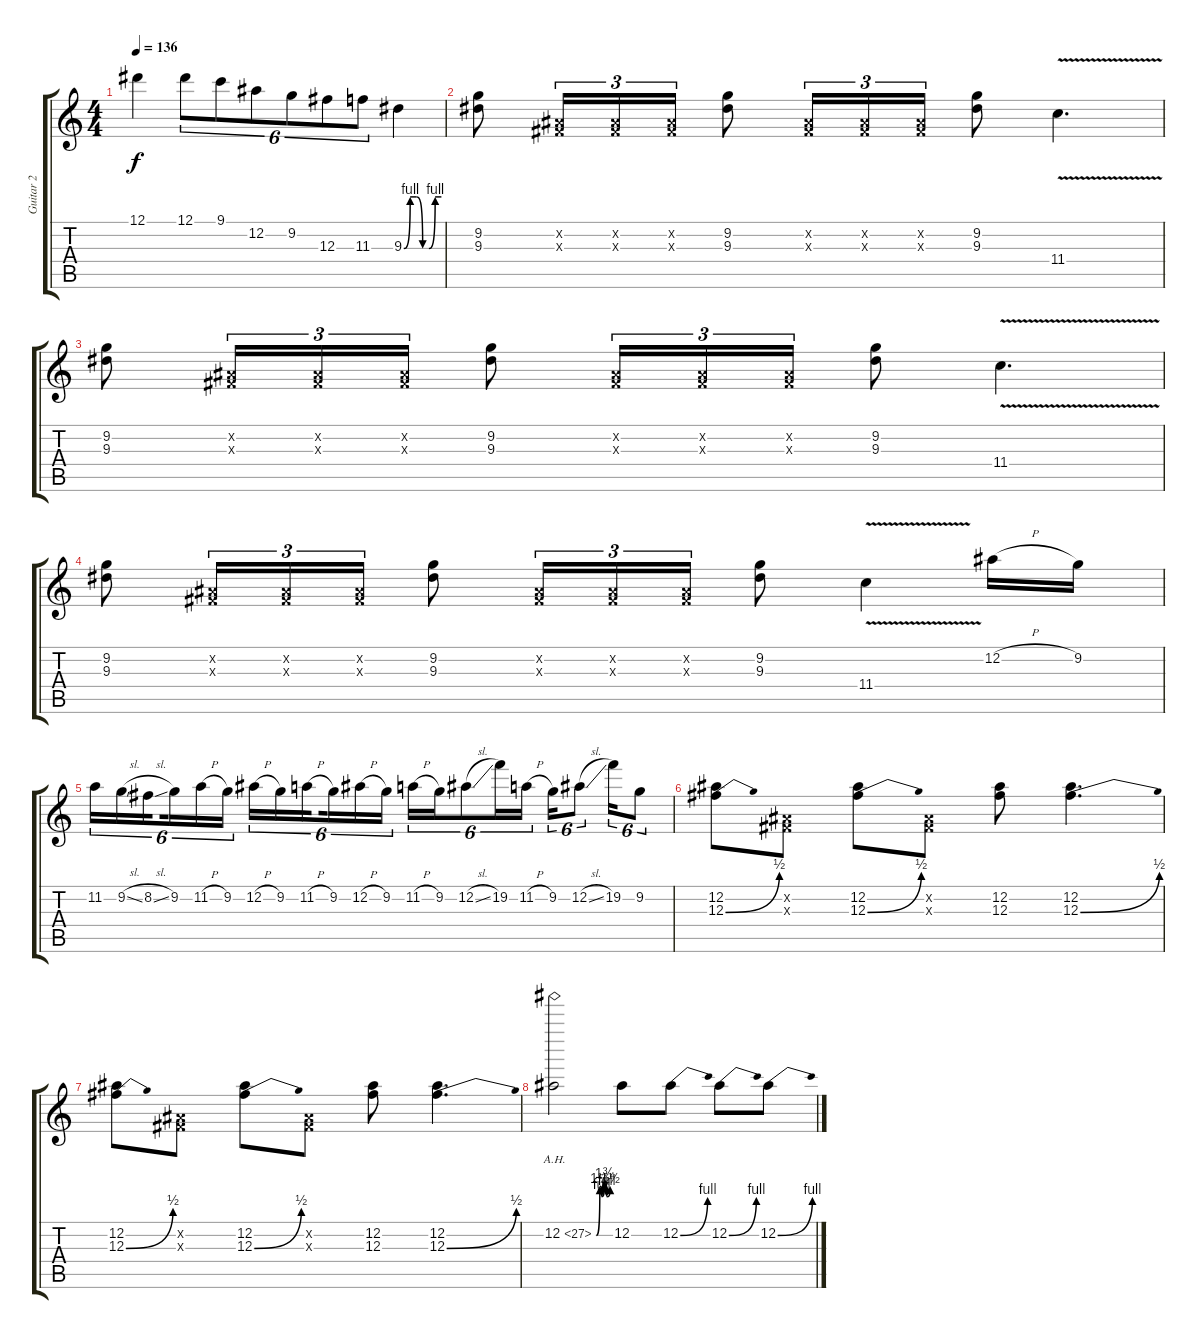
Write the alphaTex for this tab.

\track ("Guitar 2" "Guitar 2") {instrument overdrivenguitar}
\staff {score tabs}
\tuning (Eb4 Bb3 Gb3 Db3 Ab2 Eb2) {hide}
\ts (4 4)
\tempo 136
\clef g2
\ks c
12.1{t}.4{dy f} 12.1.8{tu (6 4)} 9.1.8{tu (6 4)} 12.2.8{tu (6 4)} 9.2.8{tu (6 4)} 12.3.8{tu (6 4)} 11.3.8{tu (6 4)} 9.3{be (custom 0 0 10 4 20 4 30 0 40 0 50 4 60 4)}.4 |
(9.2 9.3).8 (0.2{x} 0.3{x}).16{tu (3 2)} (0.2{x} 0.3{x}).16{tu (3 2)} (0.2{x} 0.3{x}).16{tu (3 2)} (9.2 9.3).8 (0.2{x} 0.3{x}).16{tu (3 2)} (0.2{x} 0.3{x}).16{tu (3 2)} (0.2{x} 0.3{x}).16{tu (3 2)} (9.2 9.3).8 11.4{v}.4{d} |
(9.2 9.3).8 (0.2{x} 0.3{x}).16{tu (3 2)} (0.2{x} 0.3{x}).16{tu (3 2)} (0.2{x} 0.3{x}).16{tu (3 2)} (9.2 9.3).8 (0.2{x} 0.3{x}).16{tu (3 2)} (0.2{x} 0.3{x}).16{tu (3 2)} (0.2{x} 0.3{x}).16{tu (3 2)} (9.2 9.3).8 11.4{v}.4{d} |
(9.2 9.3).8 (0.2{x} 0.3{x}).16{tu (3 2)} (0.2{x} 0.3{x}).16{tu (3 2)} (0.2{x} 0.3{x}).16{tu (3 2)} (9.2 9.3).8 (0.2{x} 0.3{x}).16{tu (3 2)} (0.2{x} 0.3{x}).16{tu (3 2)} (0.2{x} 0.3{x}).16{tu (3 2)} (9.2 9.3).8 11.4{v}.4 12.2{h}.16 9.2.16 |
11.2.16{tu (6 4)} 9.2{sl}.16{tu (6 4)} 8.2{sl}.16{tu (6 4) beam splitsecondary} 9.2.16{tu (6 4)} 11.2{h}.16{tu (6 4)} 9.2.16{tu (6 4)} 12.2{h}.16{tu (6 4)} 9.2.16{tu (6 4)} 11.2{h}.16{tu (6 4) beam splitsecondary} 9.2.16{tu (6 4)} 12.2{h}.16{tu (6 4)} 9.2.16{tu (6 4)} 11.2{h}.16{tu (6 4)} 9.2.16{tu (6 4)} 12.2{sl}.8{tu (6 4)} 19.2.16{tu (6 4)} 11.2{h}.16{tu (6 4)} 9.2.16{tu (6 4)} 12.2{sl}.8{tu (6 4)} 19.2.16{tu (6 4)} 9.2.8{tu (6 4)} |
(12.2 12.3{be (bend 0 0 60 2)}).8 (0.2{x} 0.3{x}).8 (12.2 12.3{be (bend 0 0 60 2)}).8 (0.2{x} 0.3{x}).8 (12.2 12.3).8 (12.2 12.3{be (bend 0 0 60 2)}).4{d} |
(12.2 12.3{be (bend 0 0 60 2)}).8 (0.2{x} 0.3{x}).8 (12.2 12.3{be (bend 0 0 60 2)}).8 (0.2{x} 0.3{x}).8 (12.2 12.3).8 (12.2 12.3{be (bend 0 0 60 2)}).4{d} |
12.2{be (custom 0 0 15 6 23 4 35 7 45 4 60 6) ah 15}.2 12.2.8 12.2{be (bend 0 0 60 4)}.8 12.2{be (bend 0 0 60 4)}.8 12.2{be (bend 0 0 60 4)}.8
